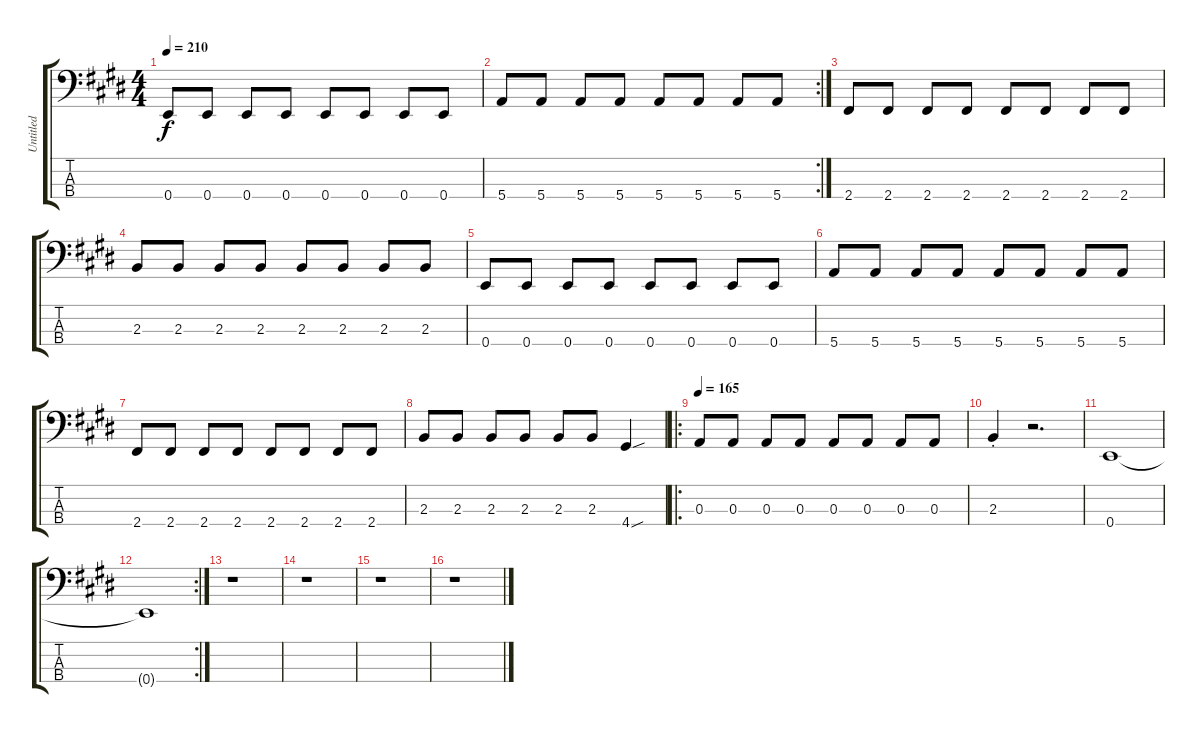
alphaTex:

\track ("Untitled" "Untitled") {instrument electricbassfinger}
\staff {score tabs}
\tuning (G2 D2 A1 E1) {hide}
\ts (4 4)
\tempo 210
\clef f4
\ks c#minor
0.4.8{dy f} 0.4.8 0.4.8 0.4.8 0.4.8 0.4.8 0.4.8 0.4.8 |
\rc 2
5.4.8 5.4.8 5.4.8 5.4.8 5.4.8 5.4.8 5.4.8 5.4.8 |
\ks e
2.4.8 2.4.8 2.4.8 2.4.8 2.4.8 2.4.8 2.4.8 2.4.8 |
\ks c#minor
2.3.8 2.3.8 2.3.8 2.3.8 2.3.8 2.3.8 2.3.8 2.3.8 |
0.4.8 0.4.8 0.4.8 0.4.8 0.4.8 0.4.8 0.4.8 0.4.8 |
5.4.8 5.4.8 5.4.8 5.4.8 5.4.8 5.4.8 5.4.8 5.4.8 |
\ks e
2.4.8 2.4.8 2.4.8 2.4.8 2.4.8 2.4.8 2.4.8 2.4.8 |
\ks c#minor
2.3.8 2.3.8 2.3.8 2.3.8 2.3.8 2.3.8 4.4{sou}.4 |
\ro
\tempo 165
\ks e
0.3.8 0.3.8 0.3.8 0.3.8 0.3.8 0.3.8 0.3.8 0.3.8 |
\ks c#minor
2.3{st}.4 r.2{d} |
0.4.1 |
\rc 2
0.4{t}.1 |
\ks e
r.1 |
\ks c#minor
r.1 |
r.1 |
r.1
